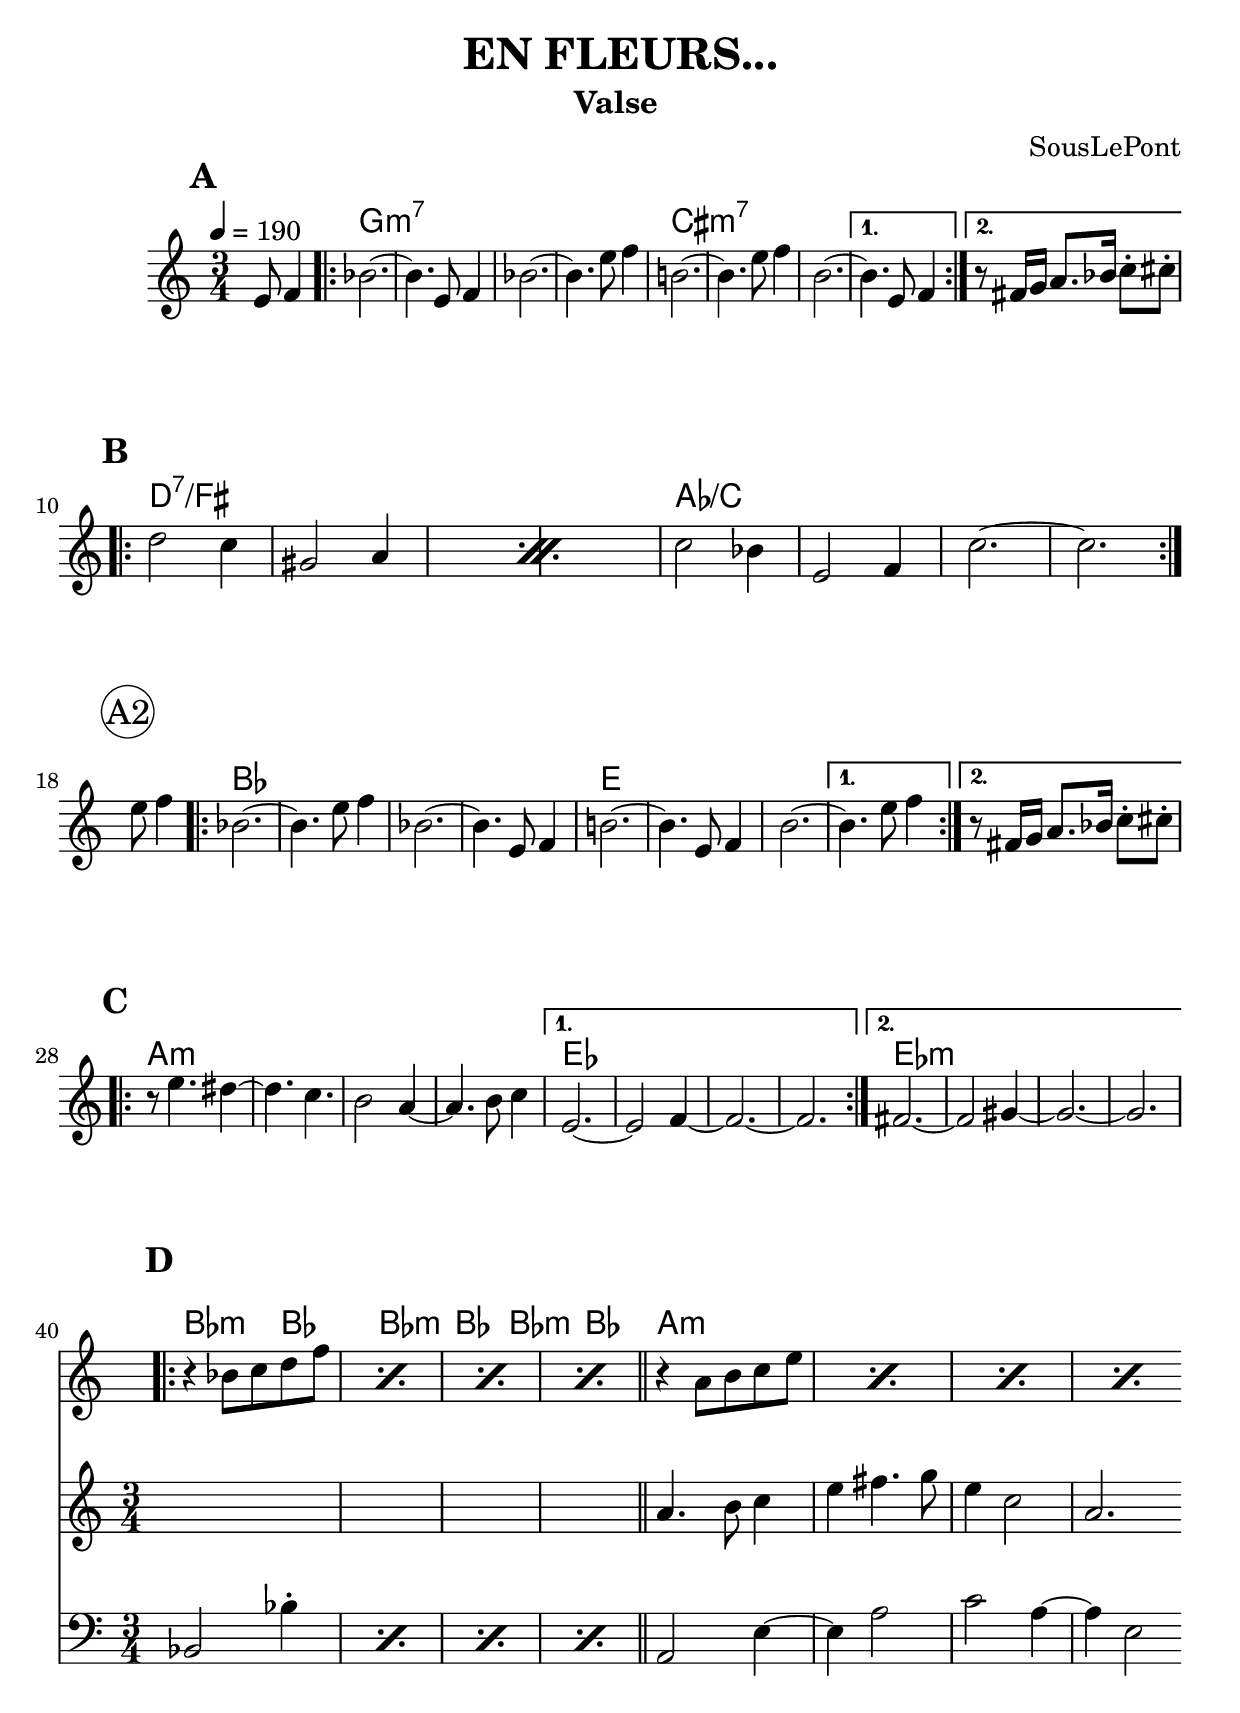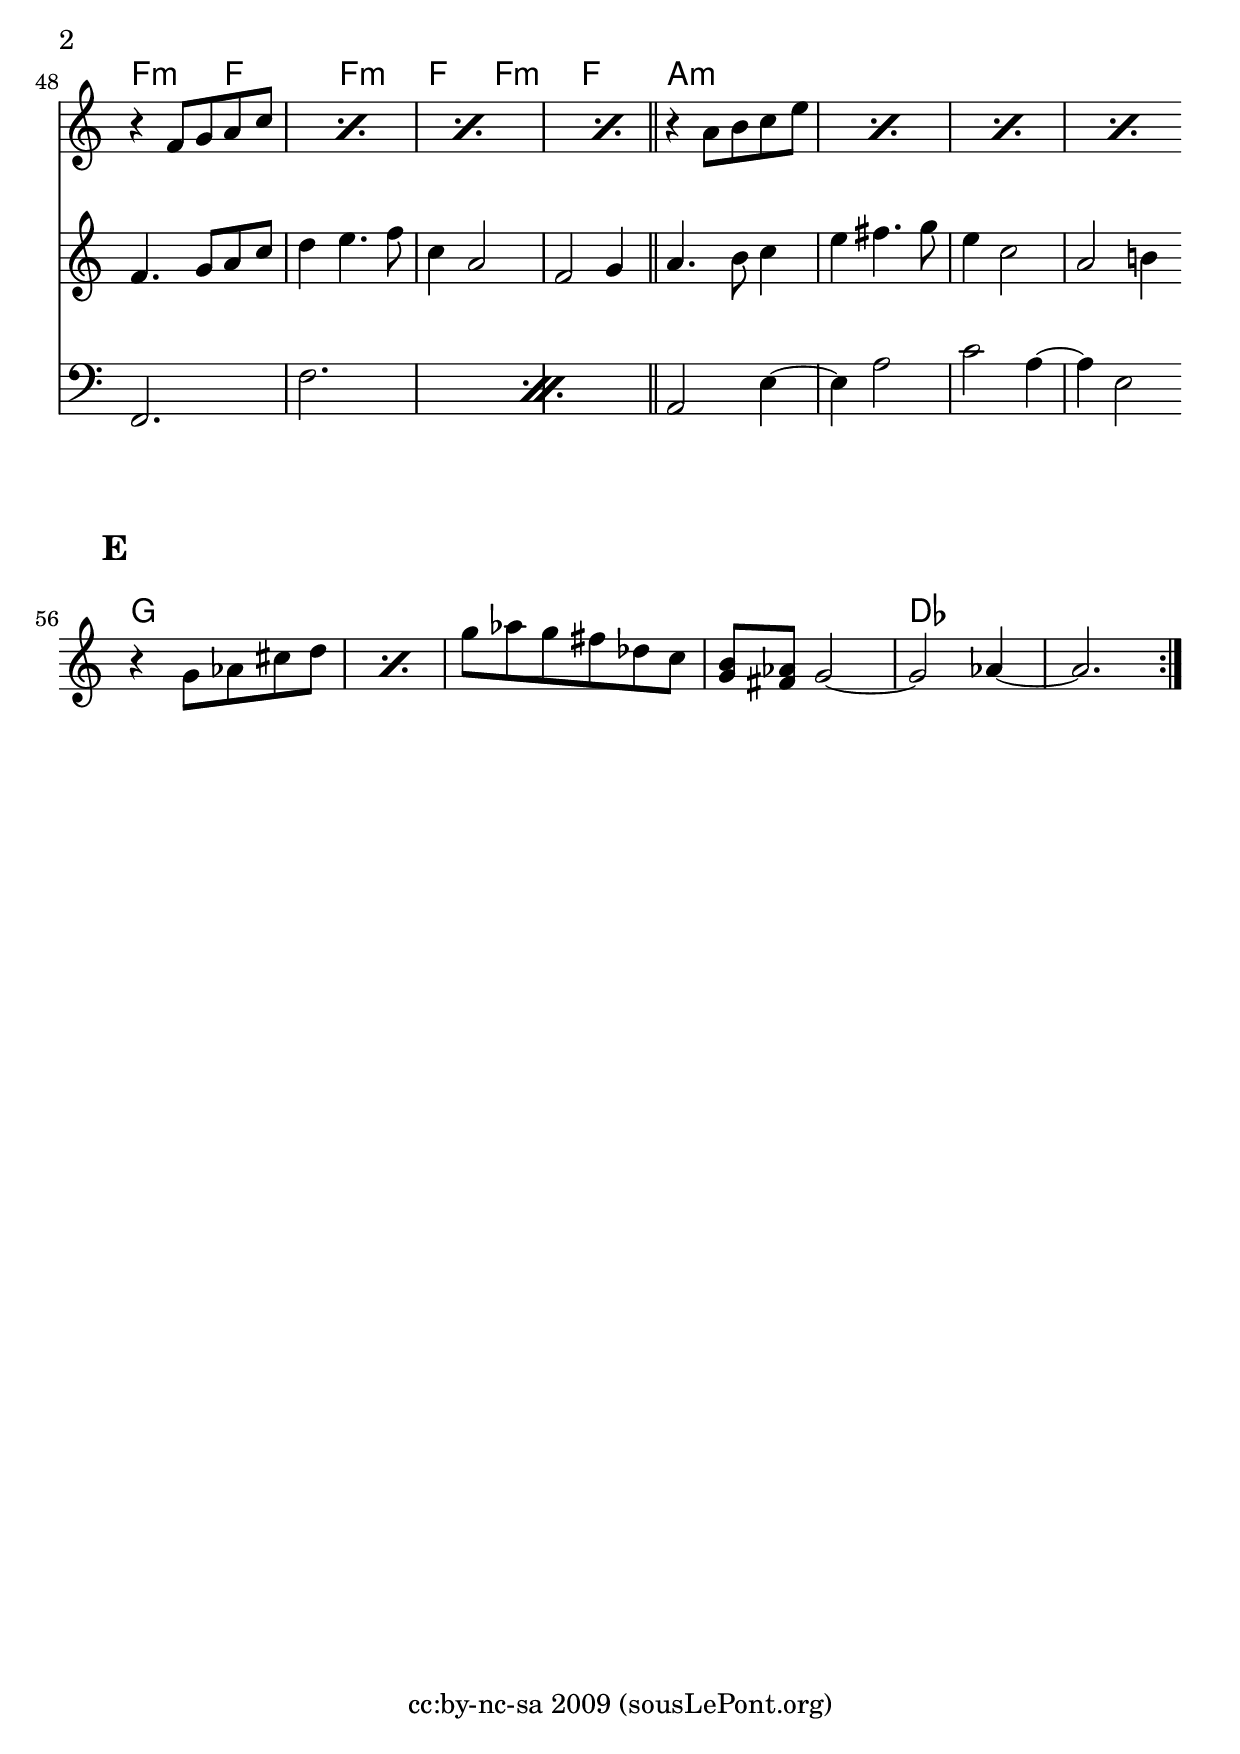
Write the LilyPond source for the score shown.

\version "2.8.0"
#(set-default-paper-size "a4")
#(set-global-staff-size 24)

\header{
	title = "EN FLEURS..."
	subtitle = "Valse "
	composer = "SousLePont"
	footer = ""
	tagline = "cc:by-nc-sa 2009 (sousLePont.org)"
	dedication = ""
}
harmonies = { \chords {
s4. 
g2.:m7 s s s cis:m7 s s s s
d:7/fis s s s aes/c s s s 
s4. 
bes2. s s s e s s s s
a:m s s s es s s s es:m s s s 
bes2:m bes bes:m bes bes:m  bes a2.:m  s s s
f2:m f f:m f f:m f a2.:m s s s
g s s s des s
}}
aun ={\partial 4. e8 f4
\repeat volta 2{bes2. ~ bes4.e8 f4 bes2. ~ bes4. e'8 f'4
b!2. ~ b 4. e'8 f'4 b2. ~}
\alternative{{ b4. e8 f4}{r8 fis16 g a8. bes16 c'8-. cis'-.}}
}
adeux ={\partial 4. e'8 f'4
\repeat volta 2{bes2. ~ bes4.e'8 f'4 bes2. ~ bes4. e8 f4
b!2. ~ b 4. e8 f4 b2. ~}
\alternative{{ b4. e'8 f'4}{r8 fis16 g a8. bes16 c'8-. cis'-.}}

}
th=\repeat volta 2{\repeat percent 2{d'2 c'4 gis2 a4} 
c'2 bes4 e2 f4 c'2.~c' 
}
pet={\repeat volta 2{
r8 e'4. dis'4~dis'4. c' 
b2 a4~a4. b8 c'4}
\alternative{{e2.~e2 f4~f2.~f2.}{fis2.~fis2 gis4~gis2.~gis2.}}
}
bet=\repeat volta 2{\repeat percent 2{r4 g8 aes cis' d' } 
g' aes' g' fis' des' c' <b g><aes fis> g2~g aes4~ aes2.
}
cet=\repeat volta 2{
<<{
\repeat percent 4{{r4 bes8 c'd' f'} } \bar "||"
{\repeat percent 4{r4 a8 b c' e'}}  \bar ":|:" \break
{\repeat percent 4{r4 f8 g a c'}}  \bar "||"
{\repeat percent 4{r4 a8 b c' e'}}  \bar ":|:" \break
}
\new Staff { 
\repeat unfold 4{s2.}
{a4.b8 c'4 e'4 fis'4. g'8 e'4 c'2 a2. }
f4. g8 a c' d'4 e'4. f'8 c'4 a2 f2 g4 
{a4.b8 c'4 e'4 fis'4. g'8 e'4 c'2 a2 b!4}
}
\new Staff {\clef "bass" 
\repeat percent 4{bes,,2 bes,4-.}
{a,,2 e,4~e, a,2 c2 a,4~a,e,2 }
{\repeat percent 2{f,,2. f, }}
{a,,2 e,4~e, a,2 c2 a,4~a,e,2 }
}>>

}
melodie   = \transpose c c' { 
\tempo 4 = 190
\time 3/4
\mark \default
\aun \break\mark\default
\th \break\mark\markup {\circle{A2}}
\adeux \break\mark\default
\pet \break\mark\default
\cet \break\mark\default
\bet
}
droite    = \relative c'' { 
}
gauche    = \relative c { 
}

\score {
  <<
	\new ChordNames \harmonies	%grave les accords au dessus 	
	\new Staff = "" { \clef "treble" \override Score.RehearsalMark #'padding = #5 \set Score.markFormatter = #format-mark-circle-letters \set Score.skipBars = ##t \melodie }

%	\new PianoStaff = "" <<
%       \new Staff = "droite" { \droite }
%       \new Staff = "gauche" { \clef "bass" \gauche }
%    >>
  >>    
  \midi {
    }
  \layout { }
}

